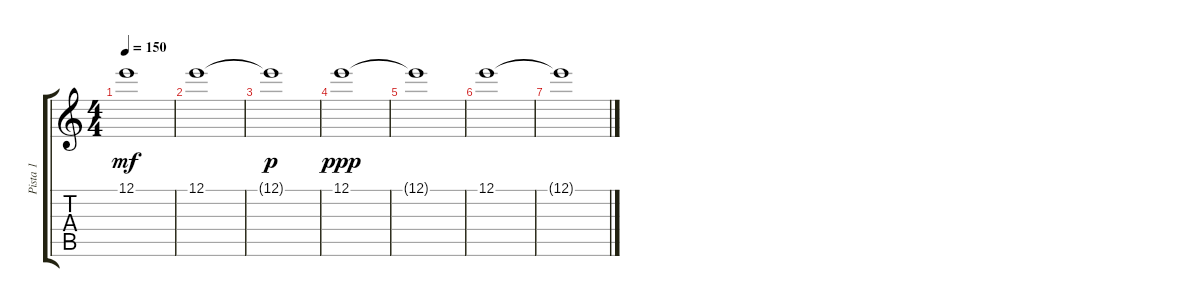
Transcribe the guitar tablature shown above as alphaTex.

\track ("Pista 1" "Pista 1") {instrument overdrivenguitar}
\staff {score tabs}
\tuning (E4 C4 G3 C3 G2 C2) {hide}
\ts (4 4)
\tempo 150
\clef g2
\ks c
12.1{t}.1{dy mf} |
12.1.1 |
12.1{t}.1{dy p} |
12.1.1{dy ppp volume 5} |
12.1{t}.1 |
12.1.1 |
12.1{t}.1
